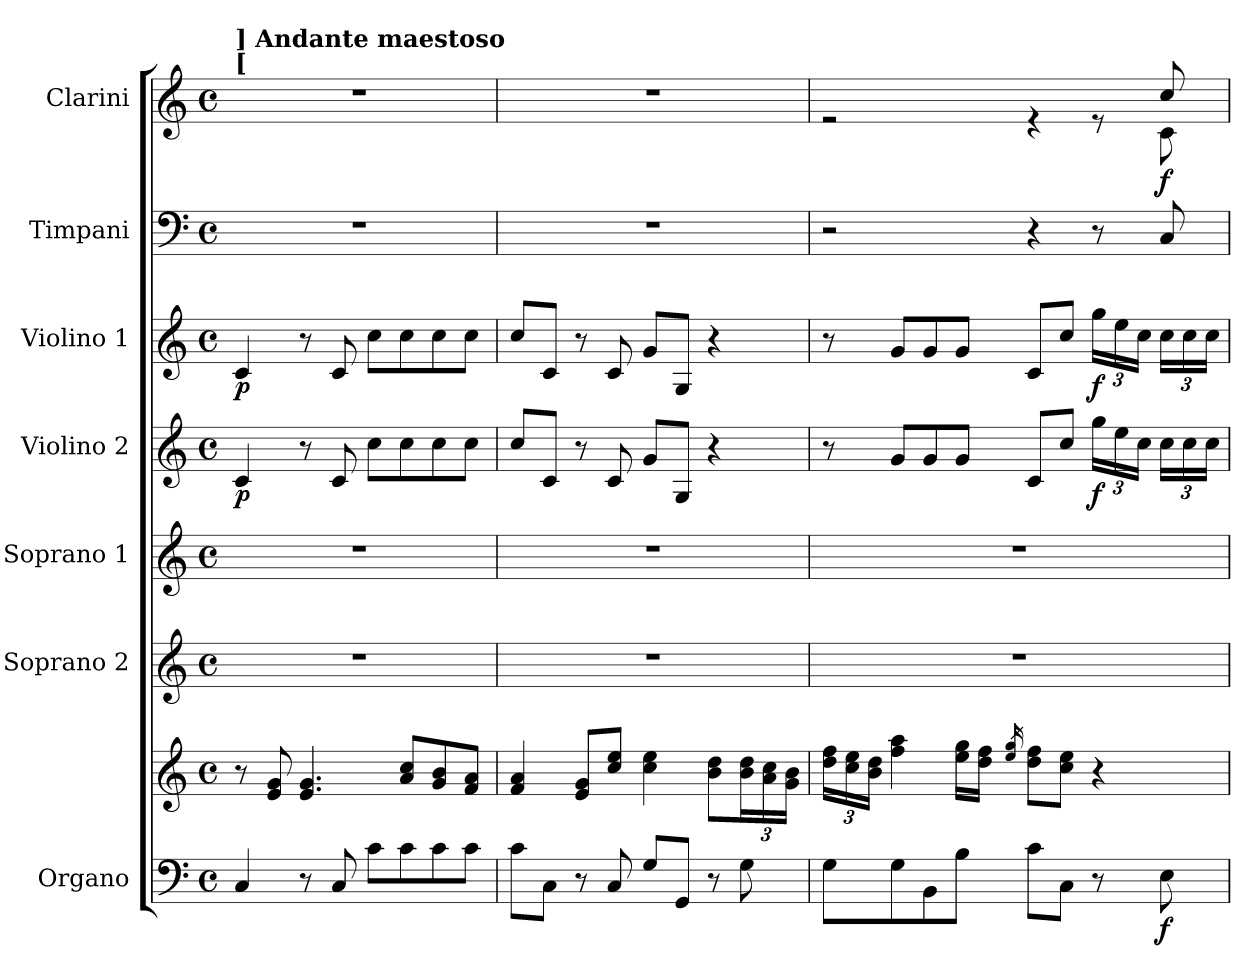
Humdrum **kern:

**kern	**kern	**dynam	**kern	**kern	**kern	**dynam	**kern	**dynam	**kern	**kern	**dynam
*part7	*part7	*part7	*part6	*part5	*part4	*part4	*part3	*part3	*part2	*part1	*part1
*staff8	*staff7	*staff7/8	*staff6	*staff5	*staff4	*staff4	*staff3	*staff3	*staff2	*staff1	*staff1
*I"Organo	*	*	*I"Soprano 2	*I"Soprano 1	*I"Violino 2	*	*I"Violino 1	*	*I"Timpani	*I"Clarini	*
*	*	*	*	*	*I'Vln	*	*I'Vln	*	*I'Timp	*I'C	*
*clefF4	*clefG2	*	*clefG2	*clefG2	*clefG2	*	*clefG2	*	*clefF4	*clefG2	*
*k[]	*k[]	*	*k[]	*k[]	*k[]	*	*k[]	*	*k[]	*k[]	*
*M4/4	*M4/4	*	*M4/4	*M4/4	*M4/4	*	*M4/4	*	*M4/4	*M4/4	*
*met(c)	*met(c)	*	*met(c)	*met(c)	*met(c)	*	*met(c)	*	*met(c)	*met(c)	*
*MM56	*MM56	*	*MM56	*MM56	*MM56	*	*MM56	*	*MM56	*MM56	*
=1	=1	=1	=1	=1	=1	=1	=1	=1	=1	=1	=1
!	!	!	!	!	!	!	!	!	!	!LO:TX:a:B:t=[	!
!	!	!	!	!	!	!	!	!	!	!LO:TX:a:B:t=] Andante maestoso	!
!	!	!	!	!	!	!LO:DY:b	!	!LO:DY:b	!	!	!
4C/	8r	.	1r	1r	4c/	p	4c/	p	1r	1r	.
.	8e/ 8g/	.	.	.	.	.	.	.	.	.	.
8r	4.e/ 4.g/	.	.	.	8r	.	8r	.	.	.	.
8C/	.	.	.	.	8c/	.	8c/	.	.	.	.
8c\L	.	.	.	.	8cc\L	.	8cc\L	.	.	.	.
8c\	8a/ 8cc/L	.	.	.	8cc\	.	8cc\	.	.	.	.
8c\	8g/ 8b/	.	.	.	8cc\	.	8cc\	.	.	.	.
8c\J	8f/ 8a/J	.	.	.	8cc\J	.	8cc\J	.	.	.	.
=2	=2	=2	=2	=2	=2	=2	=2	=2	=2	=2	=2
8c\L	4f/ 4a/	.	1r	1r	8cc/L	.	8cc/L	.	1r	1r	.
8C\J	.	.	.	.	8c/J	.	8c/J	.	.	.	.
8r	8e/ 8g/L	.	.	.	8r	.	8r	.	.	.	.
8C/	8cc/ 8ee/J	.	.	.	8c/	.	8c/	.	.	.	.
8G/L	4cc\ 4ee\	.	.	.	8g/L	.	8g/L	.	.	.	.
8GG/J	.	.	.	.	8G/J	.	8G/J	.	.	.	.
8r	8b\ 8dd\L	.	.	.	4r	.	4r	.	.	.	.
*	*Xbrackettup	*	*	*	*	*	*	*	*	*	*
8G\	24b\ 24dd\L	.	.	.	.	.	.	.	.	.	.
.	24a\ 24cc\	.	.	.	.	.	.	.	.	.	.
.	24g\ 24b\JJ	.	.	.	.	.	.	.	.	.	.
=3	=3	=3	=3	=3	=3	=3	=3	=3	=3	=3	=3
*	*	*	*	*	*	*	*	*	*	*^	*
8G\L	24dd\ 24ff\LL	.	1r	1r	8r	.	8r	.	2r	2re	2..ryy	.
.	24cc\ 24ee\	.	.	.	.	.	.	.	.	.	.	.
.	24b\ 24dd\JJ	.	.	.	.	.	.	.	.	.	.	.
8G\	4ff\ 4aa\	.	.	.	8g/L	.	8g/L	.	.	.	.	.
8BB\	.	.	.	.	8g/	.	8g/	.	.	.	.	.
8B\J	16ee\ 16gg\LL	.	.	.	8g/J	.	8g/J	.	.	.	.	.
.	16dd\ 16ff\JJ	.	.	.	.	.	.	.	.	.	.	.
.	16qee/ 16qgg/	.	.	.	.	.	.	.	.	.	.	.
8c\L	8dd\ 8ff\L	.	.	.	8c/L	.	8c/L	.	4r	4re	.	.
8C\J	8cc\ 8ee\J	.	.	.	8cc/J	.	8cc/J	.	.	.	.	.
*	*	*	*	*	*Xbrackettup	*	*Xbrackettup	*	*	*	*	*
!	!	!	!	!	!	!LO:DY:b	!	!LO:DY:b	!	!	!	!
8r	4r	.	.	.	24gg\LL	f	24gg\LL	f	8r	8re	.	.
.	.	.	.	.	24ee\	.	24ee\	.	.	.	.	.
.	.	.	.	.	24cc\JJ	.	24cc\JJ	.	.	.	.	.
!	!	!LO:DY:b=2	!	!	!	!	!	!	!	!	!	!LO:DY:b
8E\	.	f	.	.	24cc\LL	.	24cc\LL	.	8C/	8cc/	8c\	f
.	.	.	.	.	24cc\	.	24cc\	.	.	.	.	.
.	.	.	.	.	24cc\JJ	.	24cc\JJ	.	.	.	.	.
*	*	*	*	*	*	*	*	*	*	*v	*v	*
=	=	=	=	=	=	=	=	=	=	=	=
*-	*-	*-	*-	*-	*-	*-	*-	*-	*-	*-	*-
